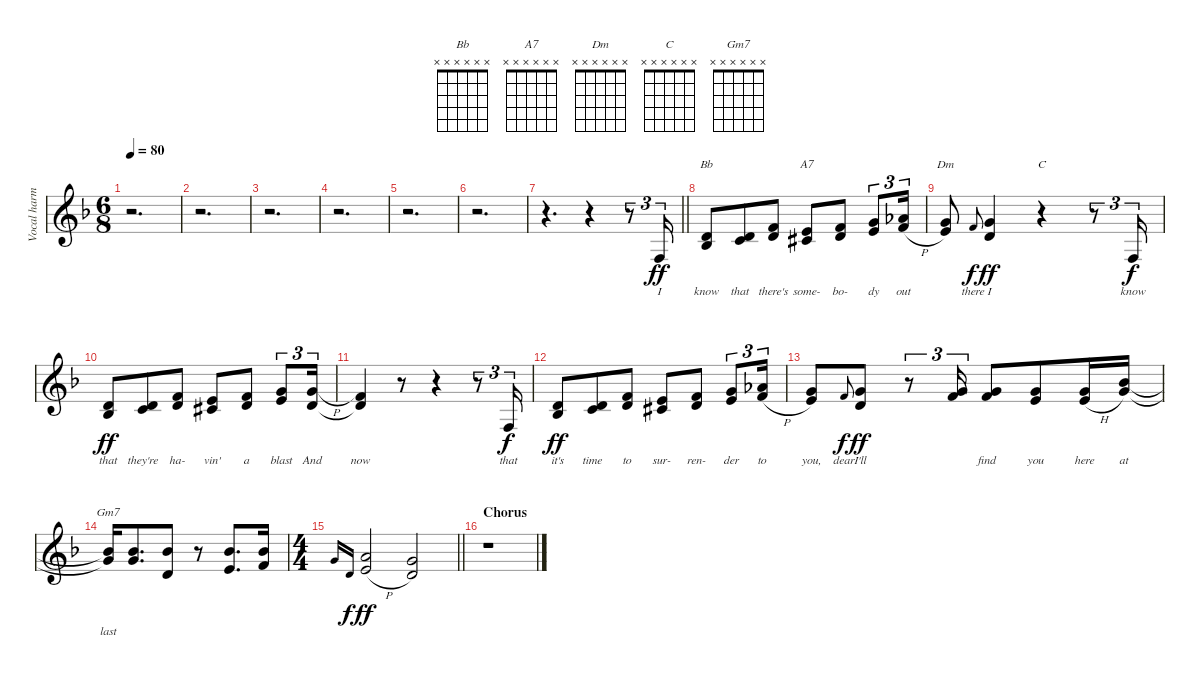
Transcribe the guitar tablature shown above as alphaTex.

\track ("Vocal harmonies" "Vocal harm") {instrument voiceoohs}
\staff {score}
\tuning (E4 B3 G3 D3 A2 E2) {hide}
\chord ("Bb" x x x x x x)
\chord ("A7" x x x x x x)
\chord ("Dm" x x x x x x)
\chord ("C" x x x x x x)
\chord ("Gm7" x x x x x x)
\ts (6 8)
\tempo 80
\clef g2
\ks dminor
r.2{d dy ff} |
r.2{d} |
r.2{d} |
r.2{d} |
r.2{d} |
r.2{d} |
\barLineRight lightlight
r.4{d} r.4 r.8{tu (3 2)} 3.4.16{tu (3 2) lyrics (0 "I") lyrics (1 "") lyrics (2 "") lyrics (3 "") lyrics (4 "")} |
(3.2 3.3).8{ch "Bb" lyrics (0 "know") lyrics (1 "") lyrics (2 "") lyrics (3 "") lyrics (4 "")} (3.2 5.3).8{lyrics (0 "that") lyrics (1 "") lyrics (2 "") lyrics (3 "") lyrics (4 "")} (1.1 7.3).8{lyrics (0 "there's") lyrics (1 "") lyrics (2 "") lyrics (3 "") lyrics (4 "")} (0.1 6.3{acc #}).8{ch "A7" lyrics (0 "some-") lyrics (1 "") lyrics (2 "") lyrics (3 "") lyrics (4 "")} (1.1 7.3).8{lyrics (0 "bo-") lyrics (1 "") lyrics (2 "") lyrics (3 "") lyrics (4 "")} (3.1 9.3).8{tu (3 2) lyrics (0 "dy") lyrics (1 "") lyrics (2 "") lyrics (3 "") lyrics (4 "")} (4.1{h} 10.3{h}).16{tu (3 2) lyrics (0 "out") lyrics (1 "") lyrics (2 "") lyrics (3 "") lyrics (4 "")} |
(3.1 9.3).8{ch "Dm" lyrics (0 "") lyrics (1 "") lyrics (2 "") lyrics (3 "") lyrics (4 "")} 1.1.8{lyrics (0 "there") lyrics (1 "") lyrics (2 "") lyrics (3 "") lyrics (4 "") gr onbeat dy f} (3.1 7.3).4{lyrics (0 "I") lyrics (1 "") lyrics (2 "") lyrics (3 "") lyrics (4 "") dy ff} r.4{ch "C"} r.8{tu (3 2)} 3.4.16{tu (3 2) lyrics (0 "know") lyrics (1 "") lyrics (2 "") lyrics (3 "") lyrics (4 "") dy f} |
(3.2 3.3).8{lyrics (0 "that") lyrics (1 "") lyrics (2 "") lyrics (3 "") lyrics (4 "") dy ff} (3.2 5.3).8{lyrics (0 "they're") lyrics (1 "") lyrics (2 "") lyrics (3 "") lyrics (4 "")} (1.1 7.3).8{lyrics (0 "ha-") lyrics (1 "") lyrics (2 "") lyrics (3 "") lyrics (4 "")} (0.1 6.3{acc #}).8{lyrics (0 "vin'") lyrics (1 "") lyrics (2 "") lyrics (3 "") lyrics (4 "")} (1.1 7.3).8{lyrics (0 "a") lyrics (1 "") lyrics (2 "") lyrics (3 "") lyrics (4 "")} (3.1 9.3).8{tu (3 2) lyrics (0 "blast") lyrics (1 "") lyrics (2 "") lyrics (3 "") lyrics (4 "")} (3.1{h} 7.3).16{tu (3 2) lyrics (0 "And") lyrics (1 "") lyrics (2 "") lyrics (3 "") lyrics (4 "")} |
(1.1 7.3{t}).4{lyrics (0 "now") lyrics (1 "") lyrics (2 "") lyrics (3 "") lyrics (4 "")} r.8 r.4 r.8{tu (3 2)} 3.4.16{tu (3 2) lyrics (0 "that") lyrics (1 "") lyrics (2 "") lyrics (3 "") lyrics (4 "") dy f} |
(3.2 3.3).8{lyrics (0 "it's") lyrics (1 "") lyrics (2 "") lyrics (3 "") lyrics (4 "") dy ff} (3.2 5.3).8{lyrics (0 "time") lyrics (1 "") lyrics (2 "") lyrics (3 "") lyrics (4 "")} (1.1 7.3).8{lyrics (0 "to") lyrics (1 "") lyrics (2 "") lyrics (3 "") lyrics (4 "")} (0.1 6.3{acc #}).8{lyrics (0 "sur-") lyrics (1 "") lyrics (2 "") lyrics (3 "") lyrics (4 "")} (1.1 7.3).8{lyrics (0 "ren-") lyrics (1 "") lyrics (2 "") lyrics (3 "") lyrics (4 "")} (3.1 9.3).8{tu (3 2) lyrics (0 "der") lyrics (1 "") lyrics (2 "") lyrics (3 "") lyrics (4 "")} (4.1{h} 10.3{h}).16{tu (3 2) lyrics (0 "to") lyrics (1 "") lyrics (2 "") lyrics (3 "") lyrics (4 "")} |
(3.1 9.3).8{lyrics (0 "you,") lyrics (1 "") lyrics (2 "") lyrics (3 "") lyrics (4 "")} 1.1.8{lyrics (0 "dear") lyrics (1 "") lyrics (2 "") lyrics (3 "") lyrics (4 "") gr onbeat dy f} (3.1 7.3).8{lyrics (0 "I'll") lyrics (1 "") lyrics (2 "") lyrics (3 "") lyrics (4 "") dy ff} r.8{tu (3 2)} (3.1 6.2).16{tu (3 2) lyrics (0 "") lyrics (1 "") lyrics (2 "") lyrics (3 "") lyrics (4 "")} (3.1 6.2).8{lyrics (0 "find") lyrics (1 "") lyrics (2 "") lyrics (3 "") lyrics (4 "")} (3.1 5.2).8{lyrics (0 "you") lyrics (1 "") lyrics (2 "") lyrics (3 "") lyrics (4 "")} (3.1{h} 5.2{h}).16{lyrics (0 "here") lyrics (1 "") lyrics (2 "") lyrics (3 "") lyrics (4 "")} (6.1 8.2).16{lyrics (0 "at") lyrics (1 "") lyrics (2 "") lyrics (3 "") lyrics (4 "")} |
(6.1{t} 8.2{t}).16{ch "Gm7" lyrics (0 "last") lyrics (1 "") lyrics (2 "") lyrics (3 "") lyrics (4 "")} (6.1 8.2).8{d} (6.1 3.2).8 r.8 (6.1 5.2).8{d} (6.1 6.2).16 |
\ts (4 4)
\barLineRight lightlight
3.1.16{gr onbeat} 3.2.16{gr onbeat dy f} (5.1{h} 5.2{h}).2{dy ff} (3.1 3.2).2 |
\section ("" "Chorus")
r.1
